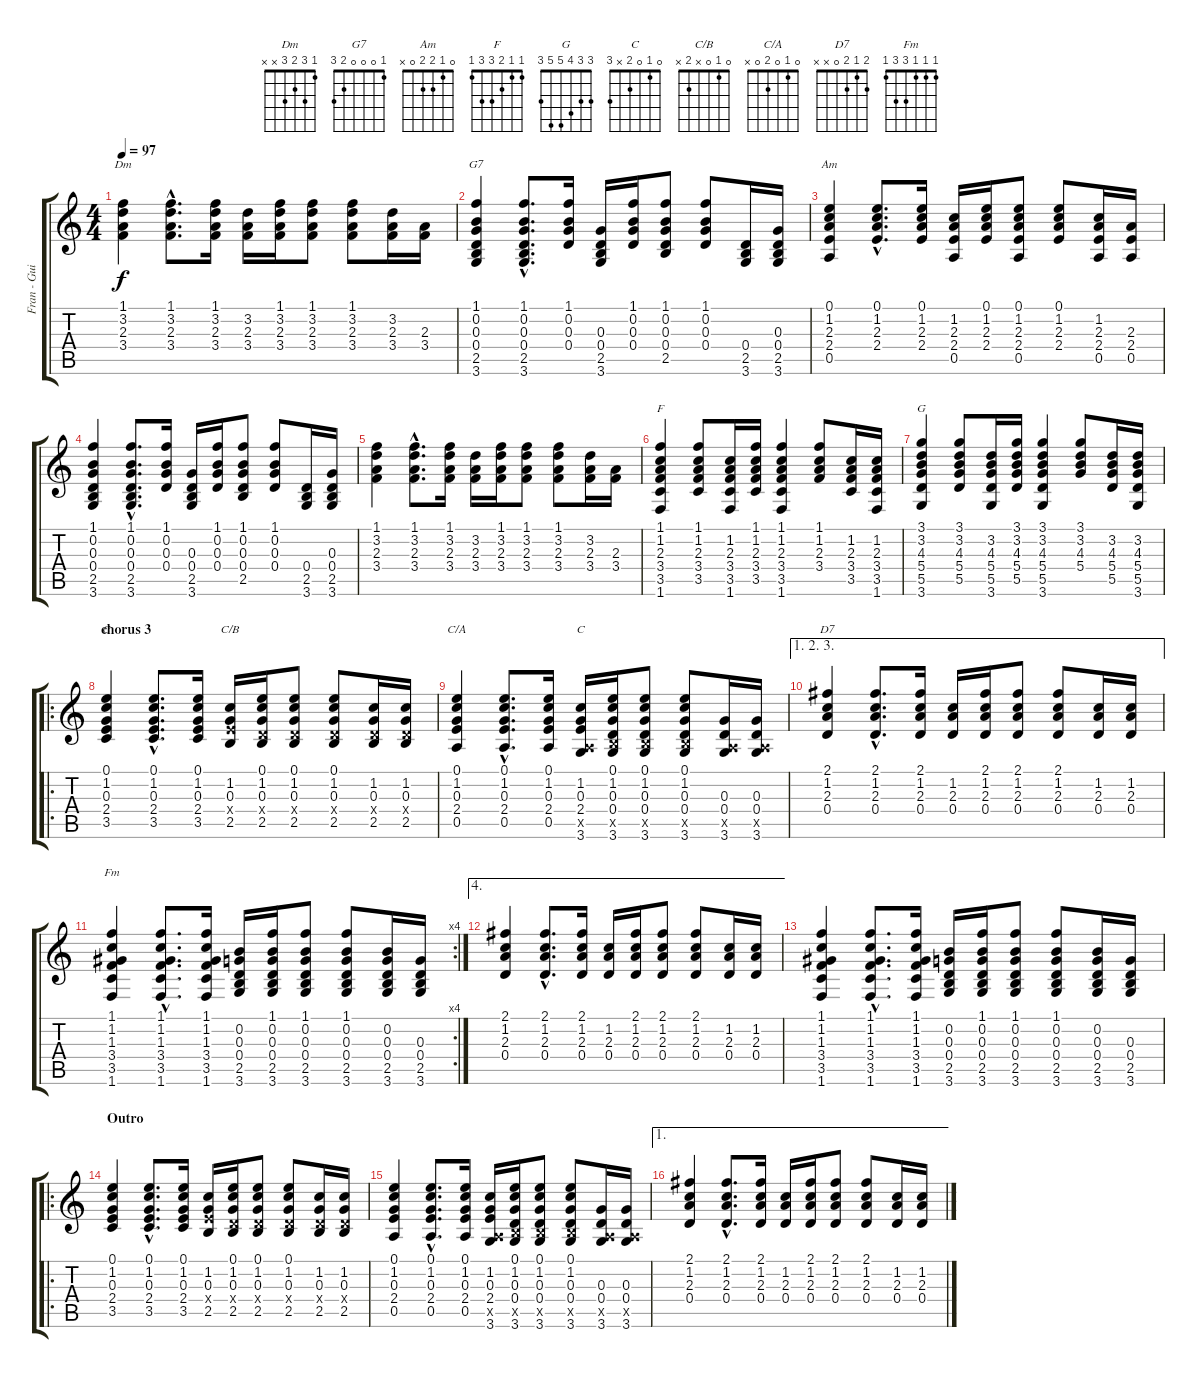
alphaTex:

\track ("Fran - Guitar" "Fran - Gui") {instrument acousticguitarsteel}
\staff {score tabs}
\tuning (E4 B3 G3 D3 A2 E2) {hide}
\chord ("Dm" 1 3 2 3 x x)
\chord ("G7" 1 0 0 0 2 3)
\chord ("Am" 0 1 2 2 0 x)
\chord ("F" 1 1 2 3 3 1)
\chord ("G" 3 3 4 5 5 3)
\chord ("C" 0 1 0 2 3 x)
\chord ("C/B" 0 1 0 x 2 x)
\chord ("C/A" 0 1 0 2 0 x)
\chord ("C" 0 1 0 2 x 3)
\chord ("D7" 2 1 2 0 x x)
\chord ("Fm" 1 1 1 3 3 1)
\ts (4 4)
\tempo 97
\clef g2
\ks c
(1.1 3.2 2.3 3.4).4{ch "Dm" dy f} (1.1{hac} 3.2{hac} 2.3{hac} 3.4{hac}).8{d} (1.1 3.2 2.3 3.4).16 (3.2 2.3 3.4).16 (1.1 3.2 2.3 3.4).16 (1.1 3.2 2.3 3.4).8 (1.1 3.2 2.3 3.4).8 (3.2 2.3 3.4).16 (2.3 3.4).16 |
(1.1 0.2 0.3 0.4 2.5 3.6).4{ch "G7"} (1.1{hac} 0.2{hac} 0.3{hac} 0.4{hac} 2.5{hac} 3.6{hac}).8{d} (1.1 0.2 0.3 0.4).16 (0.3 0.4 2.5 3.6).16 (1.1 0.2 0.3 0.4).16 (1.1 0.2 0.3 0.4 2.5).8 (1.1 0.2 0.3 0.4).8 (0.4 2.5 3.6).16 (0.3 0.4 2.5 3.6).16 |
(0.1 1.2 2.3 2.4 0.5).4{ch "Am"} (0.1{hac} 1.2{hac} 2.3{hac} 2.4{hac}).8{d} (0.1 1.2 2.3 2.4).16 (1.2 2.3 2.4 0.5).16 (0.1 1.2 2.3 2.4).16 (0.1 1.2 2.3 2.4 0.5).8 (0.1 1.2 2.3 2.4).8 (1.2 2.3 2.4 0.5).16 (2.3 2.4 0.5).16 |
(1.1 0.2 0.3 0.4 2.5 3.6).4 (1.1{hac} 0.2{hac} 0.3{hac} 0.4{hac} 2.5{hac} 3.6{hac}).8{d} (1.1 0.2 0.3 0.4).16 (0.3 0.4 2.5 3.6).16 (1.1 0.2 0.3 0.4).16 (1.1 0.2 0.3 0.4 2.5).8 (1.1 0.2 0.3 0.4).8 (0.4 2.5 3.6).16 (0.3 0.4 2.5 3.6).16 |
(1.1 3.2 2.3 3.4).4 (1.1{hac} 3.2{hac} 2.3{hac} 3.4{hac}).8{d} (1.1 3.2 2.3 3.4).16 (3.2 2.3 3.4).16 (1.1 3.2 2.3 3.4).16 (1.1 3.2 2.3 3.4).8 (1.1 3.2 2.3 3.4).8 (3.2 2.3 3.4).16 (2.3 3.4).16 |
(1.1 1.2 2.3 3.4 3.5 1.6).4{ch "F"} (1.1 1.2 2.3 3.4 3.5).8 (1.2 2.3 3.4 3.5 1.6).16 (1.1 1.2 2.3 3.4 3.5).16 (1.1 1.2 2.3 3.4 3.5 1.6).4 (1.1 1.2 2.3 3.4).8 (1.2 2.3 3.4 3.5).16 (1.2 2.3 3.4 3.5 1.6).16 |
(3.1 3.2 4.3 5.4 5.5 3.6).4{ch "G"} (3.1 3.2 4.3 5.4 5.5).8 (3.2 4.3 5.4 5.5 3.6).16 (3.1 3.2 4.3 5.4 5.5).16 (3.1 3.2 4.3 5.4 5.5 3.6).4 (3.1 3.2 4.3 5.4).8 (3.2 4.3 5.4 5.5).16 (3.2 4.3 5.4 5.5 3.6).16 |
\ro
\section ("" "chorus 3")
(0.1 1.2 0.3 2.4 3.5).4{ch "C"} (0.1{hac} 1.2{hac} 0.3{hac} 2.4{hac} 3.5{hac}).8{d} (0.1 1.2 0.3 2.4 3.5).16 (1.2 0.3 2.4{x} 2.5).16{ch "C/B"} (0.1 1.2 0.3 0.4{x} 2.5).16 (0.1 1.2 0.3 0.4{x} 2.5).8 (0.1 1.2 0.3 0.4{x} 2.5).8 (1.2 0.3 0.4{x} 2.5).16 (1.2 0.3 0.4{x} 2.5).16 |
(0.1 1.2 0.3 2.4 0.5).4{ch "C/A"} (0.1{hac} 1.2{hac} 0.3{hac} 2.4{hac} 0.5{hac}).8{d} (0.1 1.2 0.3 2.4 0.5).16 (1.2 0.3 2.4 0.5{x} 3.6).16{ch "C"} (0.1 1.2 0.3 0.4 2.5{x} 3.6).16 (0.1 1.2 0.3 0.4 2.5{x} 3.6).8 (0.1 1.2 0.3 0.4 2.5{x} 3.6).8 (0.3 0.4 0.5{x} 3.6).16 (0.3 0.4 0.5{x} 3.6).16 |
\ae (1 2 3)
(2.1 1.2 2.3 0.4).4{ch "D7"} (2.1{hac} 1.2{hac} 2.3{hac} 0.4{hac}).8{d} (2.1 1.2 2.3 0.4).16 (1.2 2.3 0.4).16 (2.1 1.2 2.3 0.4).16 (2.1 1.2 2.3 0.4).8 (2.1 1.2 2.3 0.4).8 (1.2 2.3 0.4).16 (1.2 2.3 0.4).16 |
\rc 4
(1.1 1.2 1.3 3.4 3.5 1.6).4{ch "Fm"} (1.1{hac} 1.2{hac} 1.3{hac} 3.4{hac} 3.5{hac} 1.6{hac}).8{d} (1.1 1.2 1.3 3.4 3.5 1.6).16 (0.2 0.3 0.4 2.5 3.6).16 (1.1 0.2 0.3 0.4 2.5 3.6).16 (1.1 0.2 0.3 0.4 2.5 3.6).8 (1.1 0.2 0.3 0.4 2.5 3.6).8 (0.2 0.3 0.4 2.5 3.6).16 (0.3 0.4 2.5 3.6).16 |
\ae 4
(2.1 1.2 2.3 0.4).4 (2.1{hac} 1.2{hac} 2.3{hac} 0.4{hac}).8{d} (2.1 1.2 2.3 0.4).16 (1.2 2.3 0.4).16 (2.1 1.2 2.3 0.4).16 (2.1 1.2 2.3 0.4).8 (2.1 1.2 2.3 0.4).8 (1.2 2.3 0.4).16 (1.2 2.3 0.4).16 |
(1.1 1.2 1.3 3.4 3.5 1.6).4 (1.1{hac} 1.2{hac} 1.3{hac} 3.4{hac} 3.5{hac} 1.6{hac}).8{d} (1.1 1.2 1.3 3.4 3.5 1.6).16 (0.2 0.3 0.4 2.5 3.6).16 (1.1 0.2 0.3 0.4 2.5 3.6).16 (1.1 0.2 0.3 0.4 2.5 3.6).8 (1.1 0.2 0.3 0.4 2.5 3.6).8 (0.2 0.3 0.4 2.5 3.6).16 (0.3 0.4 2.5 3.6).16 |
\ro
\section ("" "Outro")
(0.1 1.2 0.3 2.4 3.5).4 (0.1{hac} 1.2{hac} 0.3{hac} 2.4{hac} 3.5{hac}).8{d} (0.1 1.2 0.3 2.4 3.5).16 (1.2 0.3 2.4{x} 2.5).16 (0.1 1.2 0.3 0.4{x} 2.5).16 (0.1 1.2 0.3 0.4{x} 2.5).8 (0.1 1.2 0.3 0.4{x} 2.5).8 (1.2 0.3 0.4{x} 2.5).16 (1.2 0.3 0.4{x} 2.5).16 |
(0.1 1.2 0.3 2.4 0.5).4 (0.1{hac} 1.2{hac} 0.3{hac} 2.4{hac} 0.5{hac}).8{d} (0.1 1.2 0.3 2.4 0.5).16 (1.2 0.3 2.4 0.5{x} 3.6).16 (0.1 1.2 0.3 0.4 2.5{x} 3.6).16 (0.1 1.2 0.3 0.4 2.5{x} 3.6).8 (0.1 1.2 0.3 0.4 2.5{x} 3.6).8 (0.3 0.4 0.5{x} 3.6).16 (0.3 0.4 0.5{x} 3.6).16 |
\ae 1
(2.1 1.2 2.3 0.4).4 (2.1{hac} 1.2{hac} 2.3{hac} 0.4{hac}).8{d} (2.1 1.2 2.3 0.4).16 (1.2 2.3 0.4).16 (2.1 1.2 2.3 0.4).16 (2.1 1.2 2.3 0.4).8 (2.1 1.2 2.3 0.4).8 (1.2 2.3 0.4).16 (1.2 2.3 0.4).16
